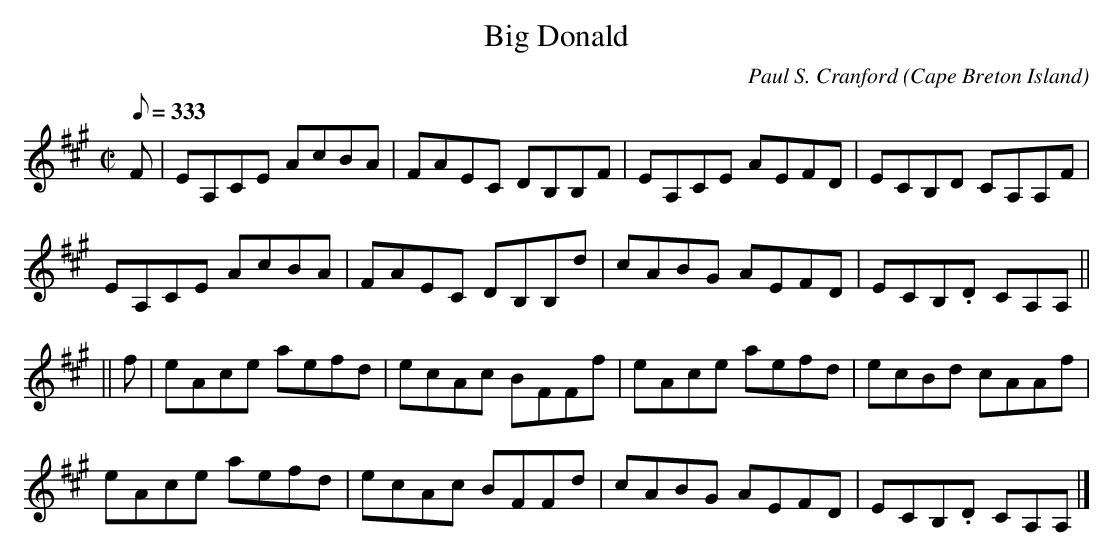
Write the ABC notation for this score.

X:1
T:Big Donald
C:Paul S. Cranford
O:Cape Breton Island
L:1/8
Q:333
M:C|
K:A
F|EA,CE AcBA|FAEC DB,B,F|EA,CE AEFD|ECB,D CA,A,F|
EA,CE AcBA|FAEC DB,B,d|cABG AEFD|ECB,.D CA,A,||
||f|eAce aefd|ecAc BFFf|eAce aefd|ecBd cAAf|
eAce aefd|ecAc BFFd|cABG AEFD|ECB,.D CA,A,|]
